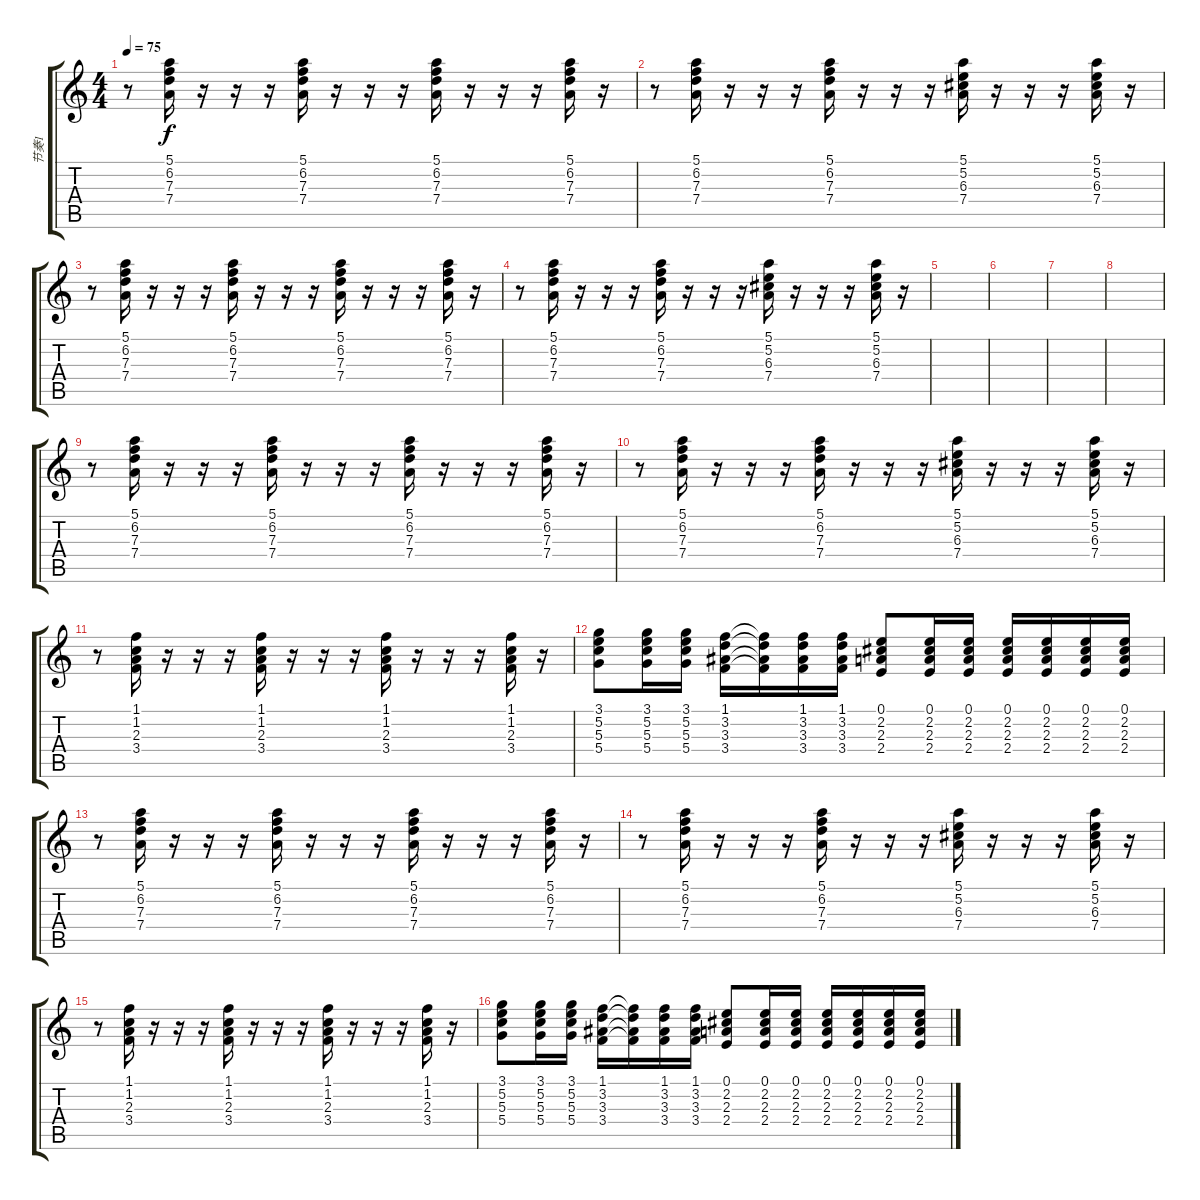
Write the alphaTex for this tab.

\track ("节奏1" "节奏1") {instrument electricguitarclean}
\staff {score tabs}
\tuning (E4 B3 G3 D3 A2 E2) {hide}
\ts (4 4)
\tempo 75
\clef g2
\ks c
r.8{dy f} (5.1 6.2 7.3 7.4).16 r.16 r.16 r.16 (5.1 6.2 7.3 7.4).16 r.16 r.16 r.16 (5.1 6.2 7.3 7.4).16 r.16 r.16 r.16 (5.1 6.2 7.3 7.4).16 r.16 |
r.8 (5.1 6.2 7.3 7.4).16 r.16 r.16 r.16 (5.1 6.2 7.3 7.4).16 r.16 r.16 r.16 (5.1 5.2 6.3 7.4).16 r.16 r.16 r.16 (5.1 5.2 6.3 7.4).16 r.16 |
r.8 (5.1 6.2 7.3 7.4).16 r.16 r.16 r.16 (5.1 6.2 7.3 7.4).16 r.16 r.16 r.16 (5.1 6.2 7.3 7.4).16 r.16 r.16 r.16 (5.1 6.2 7.3 7.4).16 r.16 |
r.8 (5.1 6.2 7.3 7.4).16 r.16 r.16 r.16 (5.1 6.2 7.3 7.4).16 r.16 r.16 r.16 (5.1 5.2 6.3 7.4).16 r.16 r.16 r.16 (5.1 5.2 6.3 7.4).16 r.16 |
|
|
|
|
r.8 (5.1 6.2 7.3 7.4).16 r.16 r.16 r.16 (5.1 6.2 7.3 7.4).16 r.16 r.16 r.16 (5.1 6.2 7.3 7.4).16 r.16 r.16 r.16 (5.1 6.2 7.3 7.4).16 r.16 |
r.8 (5.1 6.2 7.3 7.4).16 r.16 r.16 r.16 (5.1 6.2 7.3 7.4).16 r.16 r.16 r.16 (5.1 5.2 6.3 7.4).16 r.16 r.16 r.16 (5.1 5.2 6.3 7.4).16 r.16 |
r.8 (1.1 1.2 2.3 3.4).16 r.16 r.16 r.16 (1.1 1.2 2.3 3.4).16 r.16 r.16 r.16 (1.1 1.2 2.3 3.4).16 r.16 r.16 r.16 (1.1 1.2 2.3 3.4).16 r.16 |
(3.1 5.2 5.3 5.4).8 (3.1 5.2 5.3 5.4).16 (3.1 5.2 5.3 5.4).16 (1.1 3.2 3.3 3.4).16 (1.1{t} 3.2{t} 3.3{t} 3.4{t}).16 (1.1 3.2 3.3 3.4).16 (1.1 3.2 3.3 3.4).16 (0.1 2.2 2.3 2.4).8 (0.1 2.2 2.3 2.4).16 (0.1 2.2 2.3 2.4).16 (0.1 2.2 2.3 2.4).16 (0.1 2.2 2.3 2.4).16 (0.1 2.2 2.3 2.4).16 (0.1 2.2 2.3 2.4).16 |
r.8 (5.1 6.2 7.3 7.4).16 r.16 r.16 r.16 (5.1 6.2 7.3 7.4).16 r.16 r.16 r.16 (5.1 6.2 7.3 7.4).16 r.16 r.16 r.16 (5.1 6.2 7.3 7.4).16 r.16 |
r.8 (5.1 6.2 7.3 7.4).16 r.16 r.16 r.16 (5.1 6.2 7.3 7.4).16 r.16 r.16 r.16 (5.1 5.2 6.3 7.4).16 r.16 r.16 r.16 (5.1 5.2 6.3 7.4).16 r.16 |
r.8 (1.1 1.2 2.3 3.4).16 r.16 r.16 r.16 (1.1 1.2 2.3 3.4).16 r.16 r.16 r.16 (1.1 1.2 2.3 3.4).16 r.16 r.16 r.16 (1.1 1.2 2.3 3.4).16 r.16 |
(3.1 5.2 5.3 5.4).8 (3.1 5.2 5.3 5.4).16 (3.1 5.2 5.3 5.4).16 (1.1 3.2 3.3 3.4).16 (1.1{t} 3.2{t} 3.3{t} 3.4{t}).16 (1.1 3.2 3.3 3.4).16 (1.1 3.2 3.3 3.4).16 (0.1 2.2 2.3 2.4).8 (0.1 2.2 2.3 2.4).16 (0.1 2.2 2.3 2.4).16 (0.1 2.2 2.3 2.4).16 (0.1 2.2 2.3 2.4).16 (0.1 2.2 2.3 2.4).16 (0.1 2.2 2.3 2.4).16
